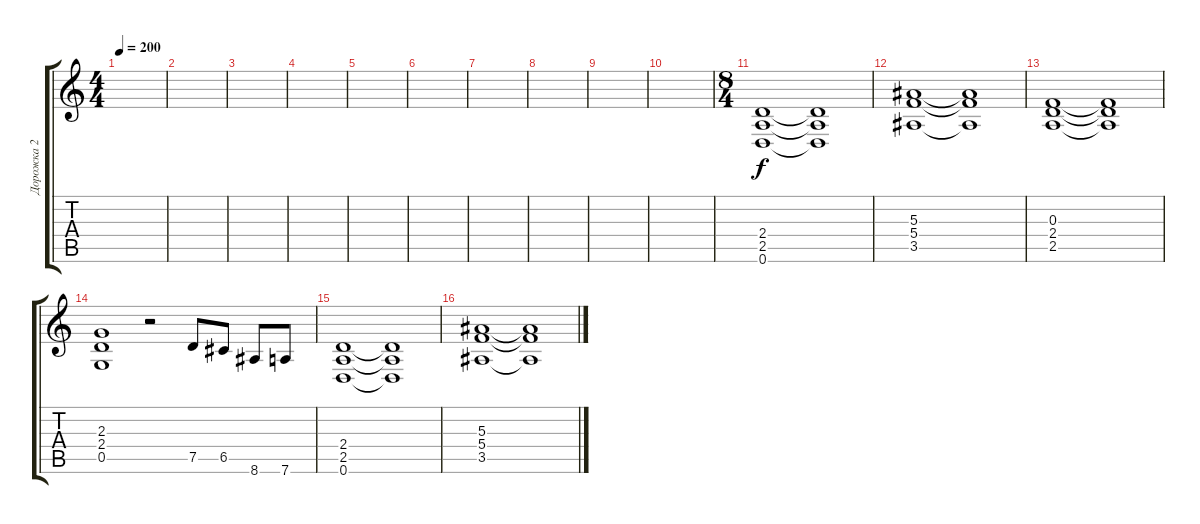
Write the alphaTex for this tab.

\track ("Дорожка 2" "Дорожка 2") {instrument distortionguitar}
\staff {score tabs}
\tuning (D4 A3 F3 C3 G2 D2) {hide}
\ts (4 4)
\tempo 200
\clef g2
\ks c
|
|
|
|
|
|
|
|
|
|
\ts (8 4)
(2.4 2.5 0.6).1 (2.4{t} 2.5{t} 0.6{t}).1 |
(5.3 5.4 3.5).1 (5.3{t} 5.4{t} 3.5{t}).1 |
(0.3 2.4 2.5).1 (0.3{t} 2.4{t} 2.5{t}).1 |
(2.3 2.4 0.5).1 r.2 7.5.8 6.5.8 8.6.8 7.6.8 |
(2.4 2.5 0.6).1 (2.4{t} 2.5{t} 0.6{t}).1 |
(5.3 5.4 3.5).1 (5.3{t} 5.4{t} 3.5{t}).1
